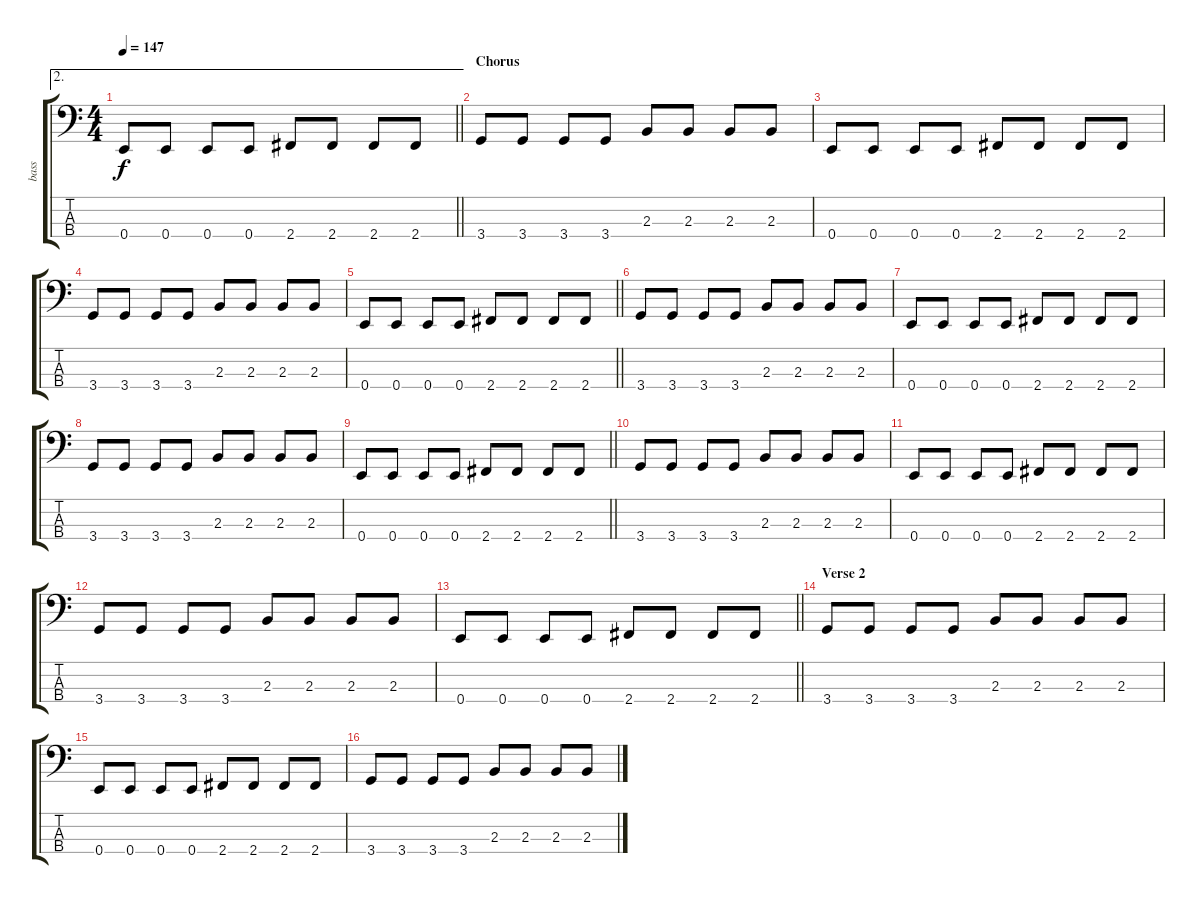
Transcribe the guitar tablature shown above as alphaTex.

\track ("bass" "bass") {instrument electricbassfinger}
\staff {score tabs}
\tuning (G2 D2 A1 E1) {hide}
\ae 2
\ts (4 4)
\tempo 147
\clef f4
\barLineRight lightlight
\ks c
0.4.8{dy f} 0.4.8 0.4.8 0.4.8 2.4.8 2.4.8 2.4.8 2.4.8 |
\section ("" "Chorus")
3.4.8 3.4.8 3.4.8 3.4.8 2.3.8 2.3.8 2.3.8 2.3.8 |
0.4.8 0.4.8 0.4.8 0.4.8 2.4.8 2.4.8 2.4.8 2.4.8 |
3.4.8 3.4.8 3.4.8 3.4.8 2.3.8 2.3.8 2.3.8 2.3.8 |
\barLineRight lightlight
0.4.8 0.4.8 0.4.8 0.4.8 2.4.8 2.4.8 2.4.8 2.4.8 |
3.4.8 3.4.8 3.4.8 3.4.8 2.3.8 2.3.8 2.3.8 2.3.8 |
0.4.8 0.4.8 0.4.8 0.4.8 2.4.8 2.4.8 2.4.8 2.4.8 |
3.4.8 3.4.8 3.4.8 3.4.8 2.3.8 2.3.8 2.3.8 2.3.8 |
\barLineRight lightlight
0.4.8 0.4.8 0.4.8 0.4.8 2.4.8 2.4.8 2.4.8 2.4.8 |
3.4.8 3.4.8 3.4.8 3.4.8 2.3.8 2.3.8 2.3.8 2.3.8 |
0.4.8 0.4.8 0.4.8 0.4.8 2.4.8 2.4.8 2.4.8 2.4.8 |
3.4.8 3.4.8 3.4.8 3.4.8 2.3.8 2.3.8 2.3.8 2.3.8 |
\barLineRight lightlight
0.4.8 0.4.8 0.4.8 0.4.8 2.4.8 2.4.8 2.4.8 2.4.8 |
\section ("" "Verse 2")
3.4.8 3.4.8 3.4.8 3.4.8 2.3.8 2.3.8 2.3.8 2.3.8 |
0.4.8 0.4.8 0.4.8 0.4.8 2.4.8 2.4.8 2.4.8 2.4.8 |
3.4.8 3.4.8 3.4.8 3.4.8 2.3.8 2.3.8 2.3.8 2.3.8
